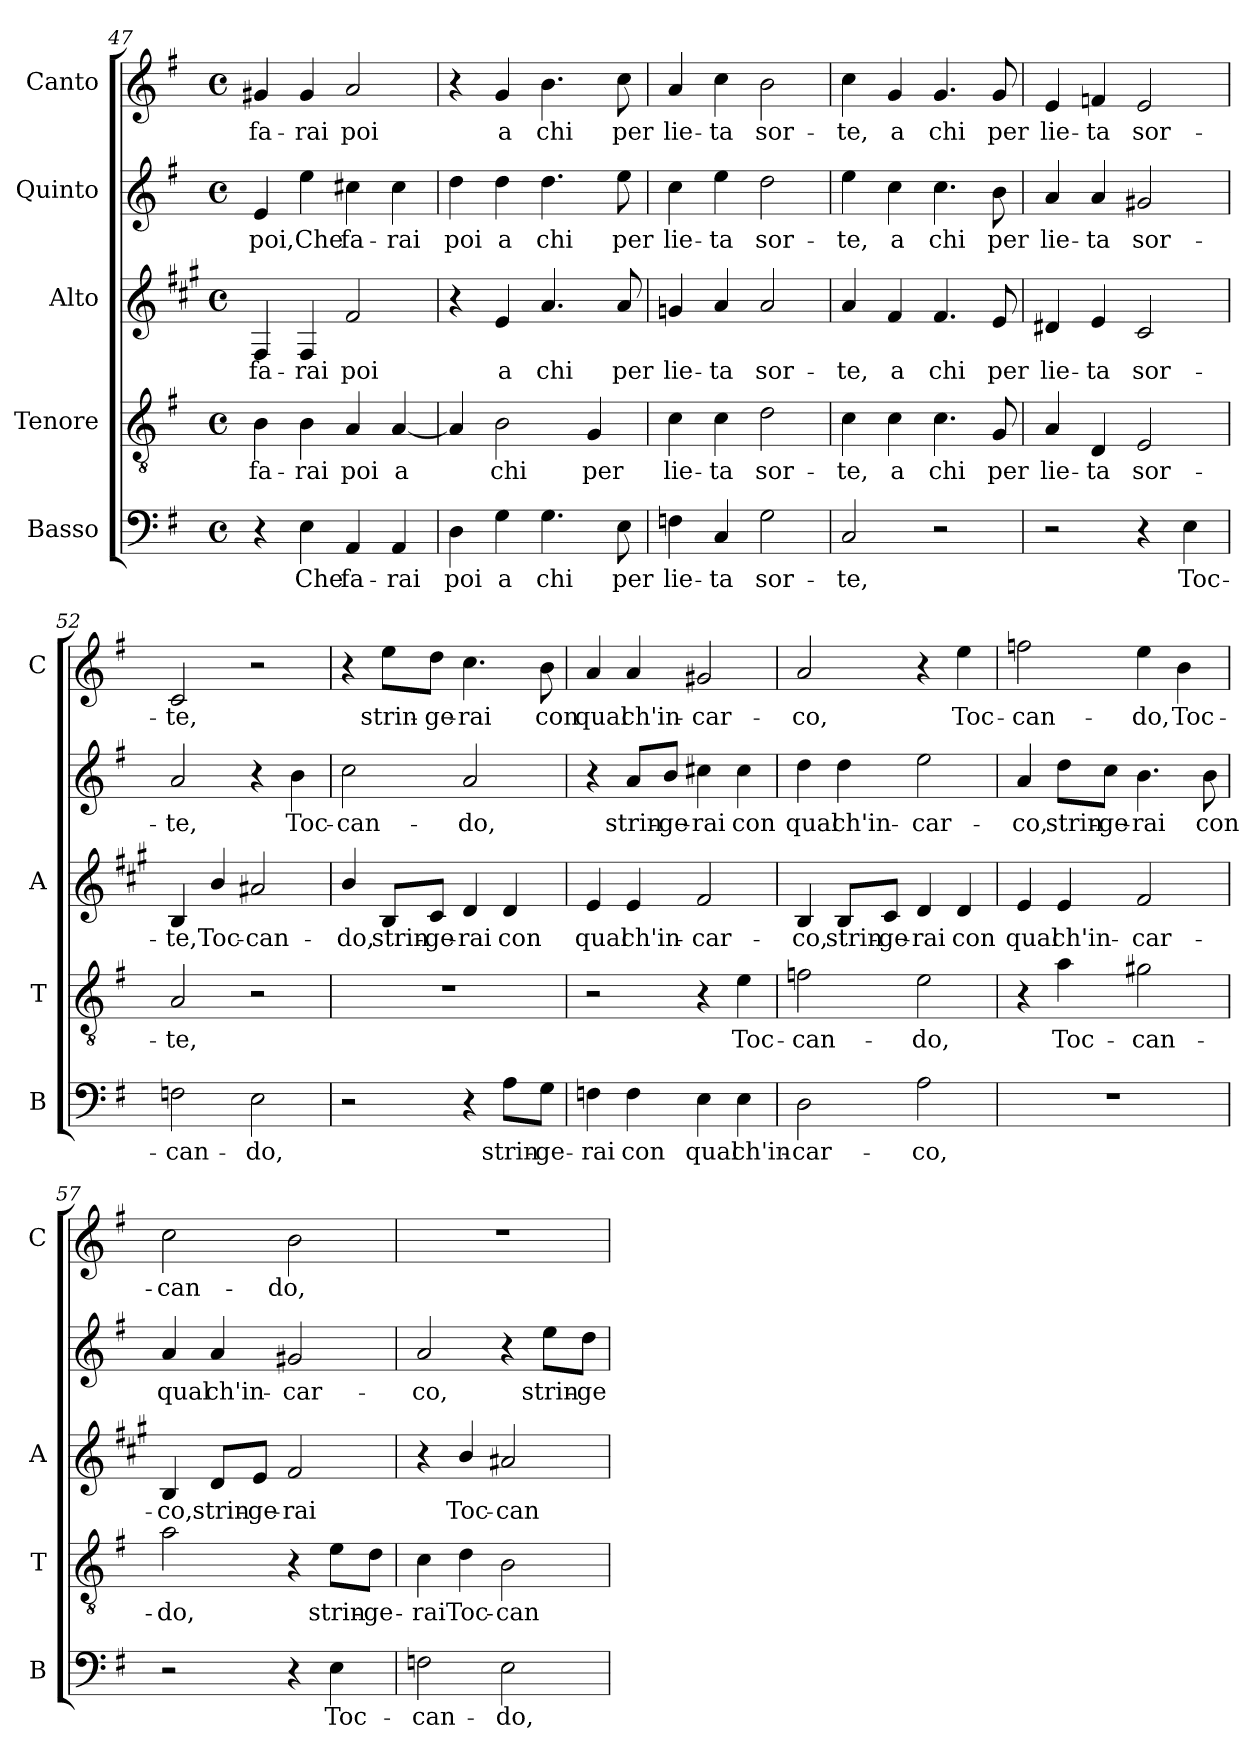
**kern	**text	**kern	**text	**kern	**text	**kern	**text	**kern	**text
*part5	*part5	*part4	*part4	*part3	*part3	*part2	*part2	*part1	*part1
*staff5	*staff5	*staff4	*staff4	*staff3	*staff3	*staff2	*staff2	*staff1	*staff1
*I"Basso	*	*I"Tenore	*	*I"Alto	*	*I"Quinto	*	*I"Canto	*
*I'B	*	*I'T	*	*I'A	*	*	*	*I'C	*
*clefF4	*	*clefGv2	*	*clefG2	*	*clefG2	*	*clefG2	*
*	*	*	*	*ITrd1c2	*	*	*	*	*
*k[f#]	*	*k[f#]	*	*k[f#]	*	*k[f#]	*	*k[f#]	*
*G:	*	*G:	*	*G:	*	*G:	*	*G:	*
*M4/4	*	*M4/4	*	*M4/4	*	*M4/4	*	*M4/4	*
*met(c)	*	*met(c)	*	*met(c)	*	*met(c)	*	*met(c)	*
=47	=47	=47	=47	=47	=47	=47	=47	=47	=47
!	!	!	!LO:LY:b	!	!LO:LY:b	!	!LO:LY:b	!	!LO:LY:b
4r	.	4B\	fa-	4E/	fa-	4e/	poi,	4g#X/	fa-
!	!LO:LY:b	!	!LO:LY:b	!	!LO:LY:b	!	!LO:LY:b	!	!LO:LY:b
4E\	Che	4B\	-rai	4E/	-rai	4ee\	Che	4g#/	-rai
!	!LO:LY:b	!	!LO:LY:b	!	!LO:LY:b	!	!LO:LY:b	!	!LO:LY:b
4AA/	fa-	4A/	poi	2e/	poi	4cc#X\	fa-	2a/	poi
!	!LO:LY:b	!	!LO:LY:b	!	!	!	!LO:LY:b	!	!
4AA/	-rai	[4A/	a	.	.	4cc#\	-rai	.	.
=48	=48	=48	=48	=48	=48	=48	=48	=48	=48
!	!LO:LY:b	!	!	!	!	!	!LO:LY:b	!	!
4D\	poi	4A/]	.	4r	.	4dd\	poi	4r	.
!	!LO:LY:b	!	!LO:LY:b	!	!LO:LY:b	!	!LO:LY:b	!	!LO:LY:b
4G\	a	2B\	chi	4d/	a	4dd\	a	4g/	a
!	!LO:LY:b	!	!	!	!LO:LY:b	!	!LO:LY:b	!	!LO:LY:b
4.G\	chi	.	.	4.g/	chi	4.dd\	chi	4.b\	chi
!	!	!	!LO:LY:b	!	!	!	!	!	!
.	.	4G/	per	.	.	.	.	.	.
!	!LO:LY:b	!	!	!	!LO:LY:b	!	!LO:LY:b	!	!LO:LY:b
8E\	per	.	.	8g/	per	8ee\	per	8cc\	per
=49	=49	=49	=49	=49	=49	=49	=49	=49	=49
!	!LO:LY:b	!	!LO:LY:b	!	!LO:LY:b	!	!LO:LY:b	!	!LO:LY:b
4Fn\	lie-	4c\	lie-	4fn/	lie-	4cc\	lie-	4a/	lie-
!	!LO:LY:b	!	!LO:LY:b	!	!LO:LY:b	!	!LO:LY:b	!	!LO:LY:b
4C/	-ta	4c\	-ta	4g/	-ta	4ee\	-ta	4cc\	-ta
!	!LO:LY:b	!	!LO:LY:b	!	!LO:LY:b	!	!LO:LY:b	!	!LO:LY:b
2G\	sor-	2d\	sor-	2g/	sor-	2dd\	sor-	2b\	sor-
=50	=50	=50	=50	=50	=50	=50	=50	=50	=50
!	!LO:LY:b	!	!LO:LY:b	!	!LO:LY:b	!	!LO:LY:b	!	!LO:LY:b
2C/	-te,	4c\	-te,	4g/	-te,	4ee\	-te,	4cc\	-te,
!	!	!	!LO:LY:b	!	!LO:LY:b	!	!LO:LY:b	!	!LO:LY:b
.	.	4c\	a	4e/	a	4cc\	a	4g/	a
!	!	!	!LO:LY:b	!	!LO:LY:b	!	!LO:LY:b	!	!LO:LY:b
2r	.	4.c\	chi	4.e/	chi	4.cc\	chi	4.g/	chi
!	!	!	!LO:LY:b	!	!LO:LY:b	!	!LO:LY:b	!	!LO:LY:b
.	.	8G/	per	8d/	per	8b\	per	8g/	per
!!LO:LB:g=z
=51	=51	=51	=51	=51	=51	=51	=51	=51	=51
!	!	!	!LO:LY:b	!	!LO:LY:b	!	!LO:LY:b	!	!LO:LY:b
2r	.	4A/	lie-	4c#X/	lie-	4a/	lie-	4e/	lie-
!	!	!	!LO:LY:b	!	!LO:LY:b	!	!LO:LY:b	!	!LO:LY:b
.	.	4D/	-ta	4d/	-ta	4a/	-ta	4fn/	-ta
!	!	!	!LO:LY:b	!	!LO:LY:b	!	!LO:LY:b	!	!LO:LY:b
4r	.	2E/	sor-	2B/	sor-	2g#X/	sor-	2e/	sor-
!	!LO:LY:b	!	!	!	!	!	!	!	!
4E\	Toc-	.	.	.	.	.	.	.	.
=52	=52	=52	=52	=52	=52	=52	=52	=52	=52
!	!LO:LY:b	!	!LO:LY:b	!	!LO:LY:b	!	!LO:LY:b	!	!LO:LY:b
2Fn\	-can-	2A/	-te,	4A/	-te,	2a/	-te,	2c/	-te,
!	!	!	!	!	!LO:LY:b	!	!	!	!
.	.	.	.	4a/	Toc-	.	.	.	.
!	!LO:LY:b	!	!	!	!LO:LY:b	!	!	!	!
2E\	-do,	2r	.	2g#X/	-can-	4r	.	2r	.
!	!	!	!	!	!	!	!LO:LY:b	!	!
.	.	.	.	.	.	4b\	Toc-	.	.
=53	=53	=53	=53	=53	=53	=53	=53	=53	=53
!	!	!	!	!	!LO:LY:b	!	!LO:LY:b	!	!
2r	.	1r	.	4a/	-do,	2cc\	-can-	4r	.
!	!	!	!	!	!LO:LY:b	!	!	!	!LO:LY:b
.	.	.	.	8A/L	strin-	.	.	8ee\L	strin-
!	!	!	!	!	!LO:LY:b	!	!	!	!LO:LY:b
.	.	.	.	8B/J	-ge-	.	.	8dd\J	-ge-
!	!	!	!	!	!LO:LY:b	!	!LO:LY:b	!	!LO:LY:b
4r	.	.	.	4c/	-rai	2a/	-do,	4.cc\	-rai
!	!LO:LY:b	!	!	!	!LO:LY:b	!	!	!	!
8A\L	strin-	.	.	4c/	con	.	.	.	.
!	!LO:LY:b	!	!	!	!	!	!	!	!LO:LY:b
8G\J	-ge-	.	.	.	.	.	.	8b\	con
=54	=54	=54	=54	=54	=54	=54	=54	=54	=54
!	!LO:LY:b	!	!	!	!LO:LY:b	!	!	!	!LO:LY:b
4Fn\	-rai	2r	.	4d/	qual	4r	.	4a/	qual
!	!LO:LY:b	!	!	!	!LO:LY:b	!	!LO:LY:b	!	!LO:LY:b
4F\	con	.	.	4d/	ch'in-	8a/L	strin-	4a/	ch'in-
!	!	!	!	!	!	!	!LO:LY:b	!	!
.	.	.	.	.	.	8b/J	-ge-	.	.
!	!LO:LY:b	!	!	!	!LO:LY:b	!	!LO:LY:b	!	!LO:LY:b
4E\	qual	4r	.	2e/	-car-	4cc#X\	-rai	2g#X/	-car-
!	!LO:LY:b	!	!LO:LY:b	!	!	!	!LO:LY:b	!	!
4E\	ch'in-	4e\	Toc-	.	.	4cc#\	con	.	.
=55	=55	=55	=55	=55	=55	=55	=55	=55	=55
!	!LO:LY:b	!	!LO:LY:b	!	!LO:LY:b	!	!LO:LY:b	!	!LO:LY:b
2D\	-car-	2fn\	-can-	4A/	-co,	4dd\	qual	2a/	-co,
!	!	!	!	!	!LO:LY:b	!	!LO:LY:b	!	!
.	.	.	.	8A/L	strin-	4dd\	ch'in-	.	.
!	!	!	!	!	!LO:LY:b	!	!	!	!
.	.	.	.	8B/J	-ge-	.	.	.	.
!	!LO:LY:b	!	!LO:LY:b	!	!LO:LY:b	!	!LO:LY:b	!	!
2A\	-co,	2e\	-do,	4c/	-rai	2ee\	-car-	4r	.
!	!	!	!	!	!LO:LY:b	!	!	!	!LO:LY:b
.	.	.	.	4c/	con	.	.	4ee\	Toc-
!!LO:PB:g=z
=56	=56	=56	=56	=56	=56	=56	=56	=56	=56
!	!	!	!	!	!LO:LY:b	!	!LO:LY:b	!	!LO:LY:b
1r	.	4r	.	4d/	qual	4a/	-co,	2ffn\	-can-
!	!	!	!LO:LY:b	!	!LO:LY:b	!	!LO:LY:b	!	!
.	.	4a\	Toc-	4d/	ch'in-	8dd\L	strin-	.	.
!	!	!	!	!	!	!	!LO:LY:b	!	!
.	.	.	.	.	.	8cc\J	-ge-	.	.
!	!	!	!LO:LY:b	!	!LO:LY:b	!	!LO:LY:b	!	!LO:LY:b
.	.	2g#X\	-can-	2e/	-car-	4.b\	-rai	4ee\	-do,
!	!	!	!	!	!	!	!	!	!LO:LY:b
.	.	.	.	.	.	.	.	4b\	Toc-
!	!	!	!	!	!	!	!LO:LY:b	!	!
.	.	.	.	.	.	8b\	con	.	.
=57	=57	=57	=57	=57	=57	=57	=57	=57	=57
!	!	!	!LO:LY:b	!	!LO:LY:b	!	!LO:LY:b	!	!LO:LY:b
2r	.	2a\	-do,	4A/	-co,	4a/	qual	2cc\	-can-
!	!	!	!	!	!LO:LY:b	!	!LO:LY:b	!	!
.	.	.	.	8c/L	strin-	4a/	ch'in-	.	.
!	!	!	!	!	!LO:LY:b	!	!	!	!
.	.	.	.	8d/J	-ge-	.	.	.	.
!	!	!	!	!	!LO:LY:b	!	!LO:LY:b	!	!LO:LY:b
4r	.	4r	.	2e/	-rai	2g#X/	-car-	2b\	-do,
!	!LO:LY:b	!	!LO:LY:b	!	!	!	!	!	!
4E\	Toc-	8e\L	strin-	.	.	.	.	.	.
!	!	!	!LO:LY:b	!	!	!	!	!	!
.	.	8d\J	-ge-	.	.	.	.	.	.
=58	=58	=58	=58	=58	=58	=58	=58	=58	=58
!	!LO:LY:b	!	!LO:LY:b	!	!	!	!LO:LY:b	!	!
2Fn\	-can-	4c\	-rai	4r	.	2a/	-co,	1r	.
!	!	!	!LO:LY:b	!	!LO:LY:b	!	!	!	!
.	.	4d\	Toc-	4a/	Toc-	.	.	.	.
!	!LO:LY:b	!	!LO:LY:b	!	!LO:LY:b	!	!	!	!
2E\	-do,	2B\	-can-	2g#X/	-can-	4r	.	.	.
!	!	!	!	!	!	!	!LO:LY:b	!	!
.	.	.	.	.	.	8ee\L	strin-	.	.
!	!	!	!	!	!	!	!LO:LY:b	!	!
.	.	.	.	.	.	8dd\J	-ge-	.	.
=	=	=	=	=	=	=	=	=	=
*-	*-	*-	*-	*-	*-	*-	*-	*-	*-
